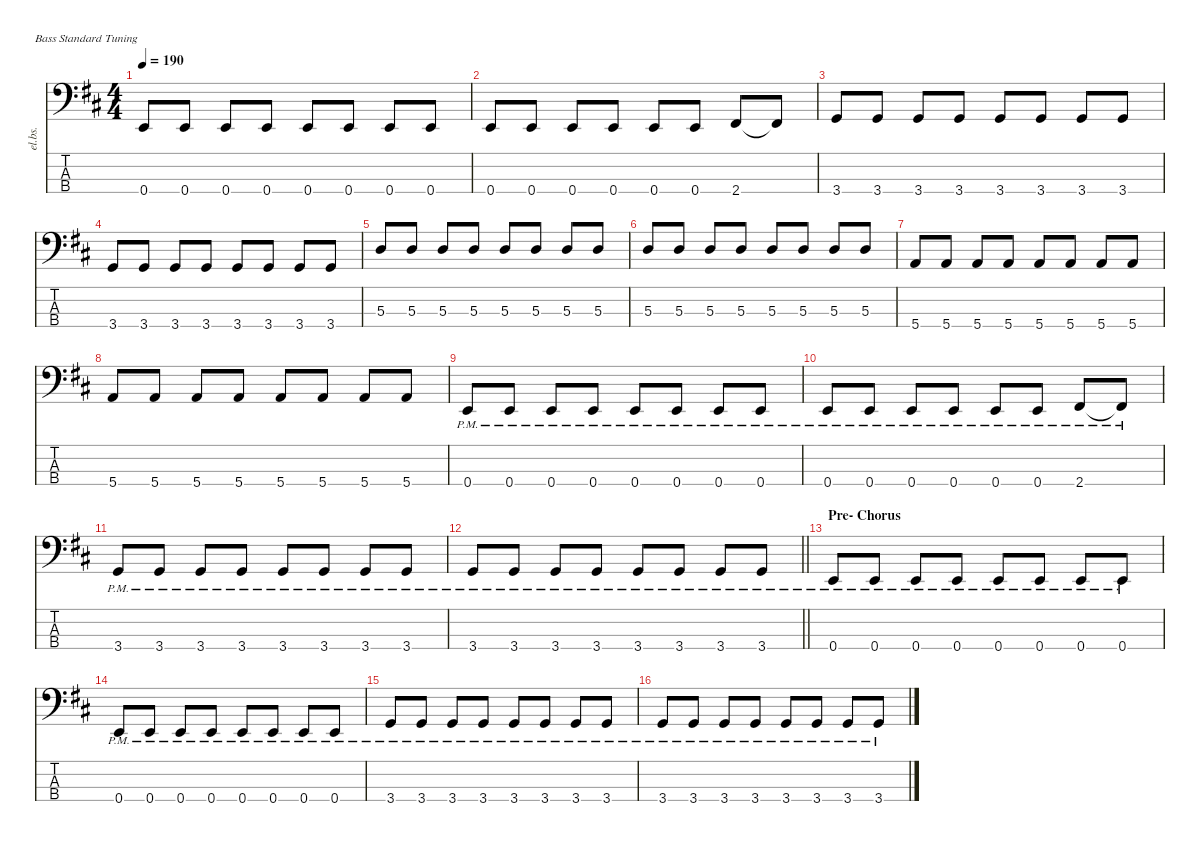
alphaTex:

\defaultSystemsLayout 4
\hideDynamics
\bracketExtendMode nobrackets
\otherSystemsTrackNameOrientation horizontal
\track ("Matt Willis" "el.bs.") {instrument electricbasspick}
\staff {score tabs}
\tuning (G2 D2 A1 E1)
\ts (4 4)
\tempo 190
\clef f4
\ks d
0.4{acc forcenatural}.8{dy f beam Up} 0.4{acc forcenatural}.8{beam Up} 0.4{acc forcenatural}.8{beam Up} 0.4{acc forcenatural}.8{beam Up} 0.4{acc forcenatural}.8{beam Up} 0.4{acc forcenatural}.8{beam Up} 0.4{acc forcenatural}.8{beam Up} 0.4{acc forcenatural}.8{beam Up} |
0.4{acc forcenatural}.8{beam Up} 0.4{acc forcenatural}.8{beam Up} 0.4{acc forcenatural}.8{beam Up} 0.4{acc forcenatural}.8{beam Up} 0.4{acc forcenatural}.8{beam Up} 0.4{acc forcenatural}.8{beam Up} 2.4{acc #}.8{beam Up} 2.4{t acc #}.8{beam Up} |
3.4{acc forcenatural}.8{beam Up} 3.4{acc forcenatural}.8{beam Up} 3.4{acc forcenatural}.8{beam Up} 3.4{acc forcenatural}.8{beam Up} 3.4{acc forcenatural}.8{beam Up} 3.4{acc forcenatural}.8{beam Up} 3.4{acc forcenatural}.8{beam Up} 3.4{acc forcenatural}.8{beam Up} |
3.4{acc forcenatural}.8{beam Up} 3.4{acc forcenatural}.8{beam Up} 3.4{acc forcenatural}.8{beam Up} 3.4{acc forcenatural}.8{beam Up} 3.4{acc forcenatural}.8{beam Up} 3.4{acc forcenatural}.8{beam Up} 3.4{acc forcenatural}.8{beam Up} 3.4{acc forcenatural}.8{beam Up} |
5.3{acc forcenatural}.8{beam Up} 5.3{acc forcenatural}.8{beam Up} 5.3{acc forcenatural}.8{beam Up} 5.3{acc forcenatural}.8{beam Up} 5.3{acc forcenatural}.8{beam Up} 5.3{acc forcenatural}.8{beam Up} 5.3{acc forcenatural}.8{beam Up} 5.3{acc forcenatural}.8{beam Up} |
5.3{acc forcenatural}.8{beam Up} 5.3{acc forcenatural}.8{beam Up} 5.3{acc forcenatural}.8{beam Up} 5.3{acc forcenatural}.8{beam Up} 5.3{acc forcenatural}.8{beam Up} 5.3{acc forcenatural}.8{beam Up} 5.3{acc forcenatural}.8{beam Up} 5.3{acc forcenatural}.8{beam Up} |
5.4{acc forcenatural}.8{beam Up} 5.4{acc forcenatural}.8{beam Up} 5.4{acc forcenatural}.8{beam Up} 5.4{acc forcenatural}.8{beam Up} 5.4{acc forcenatural}.8{beam Up} 5.4{acc forcenatural}.8{beam Up} 5.4{acc forcenatural}.8{beam Up} 5.4{acc forcenatural}.8{beam Up} |
5.4{acc forcenatural}.8{beam Up} 5.4{acc forcenatural}.8{beam Up} 5.4{acc forcenatural}.8{beam Up} 5.4{acc forcenatural}.8{beam Up} 5.4{acc forcenatural}.8{beam Up} 5.4{acc forcenatural}.8{beam Up} 5.4{acc forcenatural}.8{beam Up} 5.4{acc forcenatural}.8{beam Up} |
0.4{pm acc forcenatural}.8{beam Up} 0.4{pm acc forcenatural}.8{beam Up} 0.4{pm acc forcenatural}.8{beam Up} 0.4{pm acc forcenatural}.8{beam Up} 0.4{pm acc forcenatural}.8{beam Up} 0.4{pm acc forcenatural}.8{beam Up} 0.4{pm acc forcenatural}.8{beam Up} 0.4{pm acc forcenatural}.8{beam Up} |
0.4{pm acc forcenatural}.8{beam Up} 0.4{pm acc forcenatural}.8{beam Up} 0.4{pm acc forcenatural}.8{beam Up} 0.4{pm acc forcenatural}.8{beam Up} 0.4{pm acc forcenatural}.8{beam Up} 0.4{pm acc forcenatural}.8{beam Up} 2.4{pm acc #}.8{beam Up} 2.4{pm t acc #}.8{beam Up} |
3.4{pm acc forcenatural}.8{beam Up} 3.4{pm acc forcenatural}.8{beam Up} 3.4{pm acc forcenatural}.8{beam Up} 3.4{pm acc forcenatural}.8{beam Up} 3.4{pm acc forcenatural}.8{beam Up} 3.4{pm acc forcenatural}.8{beam Up} 3.4{pm acc forcenatural}.8{beam Up} 3.4{pm acc forcenatural}.8{beam Up} |
\barLineRight lightlight
3.4{pm acc forcenatural}.8{beam Up} 3.4{pm acc forcenatural}.8{beam Up} 3.4{pm acc forcenatural}.8{beam Up} 3.4{pm acc forcenatural}.8{beam Up} 3.4{pm acc forcenatural}.8{beam Up} 3.4{pm acc forcenatural}.8{beam Up} 3.4{pm acc forcenatural}.8{beam Up} 3.4{pm acc forcenatural}.8{beam Up} |
\section ("" "Pre- Chorus")
0.4{pm acc forcenatural}.8{beam Up} 0.4{pm acc forcenatural}.8{beam Up} 0.4{pm acc forcenatural}.8{beam Up} 0.4{pm acc forcenatural}.8{beam Up} 0.4{pm acc forcenatural}.8{beam Up} 0.4{pm acc forcenatural}.8{beam Up} 0.4{pm acc forcenatural}.8{beam Up} 0.4{pm acc forcenatural}.8{beam Up} |
0.4{pm acc forcenatural}.8{beam Up} 0.4{pm acc forcenatural}.8{beam Up} 0.4{pm acc forcenatural}.8{beam Up} 0.4{pm acc forcenatural}.8{beam Up} 0.4{pm acc forcenatural}.8{beam Up} 0.4{pm acc forcenatural}.8{beam Up} 0.4{pm acc forcenatural}.8{beam Up} 0.4{pm acc forcenatural}.8{beam Up} |
3.4{pm acc forcenatural}.8{beam Up} 3.4{pm acc forcenatural}.8{beam Up} 3.4{pm acc forcenatural}.8{beam Up} 3.4{pm acc forcenatural}.8{beam Up} 3.4{pm acc forcenatural}.8{beam Up} 3.4{pm acc forcenatural}.8{beam Up} 3.4{pm acc forcenatural}.8{beam Up} 3.4{pm acc forcenatural}.8{beam Up} |
3.4{pm acc forcenatural}.8{beam Up} 3.4{pm acc forcenatural}.8{beam Up} 3.4{pm acc forcenatural}.8{beam Up} 3.4{pm acc forcenatural}.8{beam Up} 3.4{pm acc forcenatural}.8{beam Up} 3.4{pm acc forcenatural}.8{beam Up} 3.4{pm acc forcenatural}.8{beam Up} 3.4{pm acc forcenatural}.8{beam Up}
